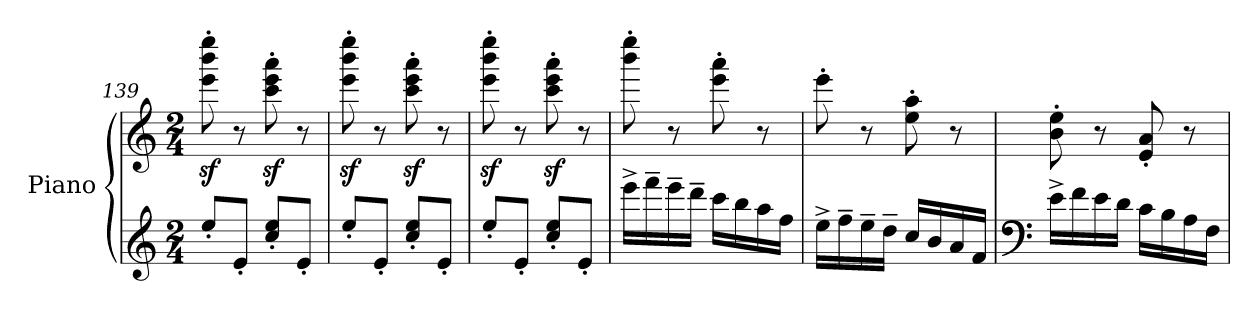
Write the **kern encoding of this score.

**kern	**kern
*part1	*part1
*staff2	*staff1
*I"Piano	*
*I'Pno.	*
*clefG2	*clefG2
*k[]	*k[]
*M2/4	*M2/4
=139	=139
8ee'/L	8eee\z<' 8bbb\z<' 8eeee\z<'
8e'/J	8r
8cc/' 8ee/'L	8ccc\z<' 8eee\z<' 8aaa\z<'
8e'/J	8r
=140	=140
8ee'/L	8eee\z<' 8bbb\z<' 8eeee\z<'
8e'/J	8r
8cc/' 8ee/'L	8ccc\z<' 8eee\z<' 8aaa\z<'
8e'/J	8r
=141	=141
8ee'/L	8eee\z<' 8bbb\z<' 8eeee\z<'
8e'/J	8r
8cc/' 8ee/'L	8ccc\z<' 8eee\z<' 8aaa\z<'
8e'/J	8r
!!LO:PB:g=z
=142	=142
16eee^\LL	8bbb\' 8eeee\'
16fff~\	.
16eee~\	8r
16ddd~\JJ	.
16ccc\LL	8eee\' 8aaa\'
16bb\	.
16aa\	8r
16ff\JJ	.
!!LO:LB:g=z
=143	=143
16ee^\LL	8eee'\
16ff~\	.
16ee~\	8r
16dd~\JJ	.
16cc/LL	8ee\' 8aa\'
16b/	.
16a/	8r
16f/JJ	.
=144	=144
*clefF4	*
16e^\LL	8b\' 8ee\'
16f\	.
16e\	8r
16d\JJ	.
16c\LL	8e/' 8a/'
16B\	.
16A\	8r
16F\JJ	.
=	=
*-	*-
